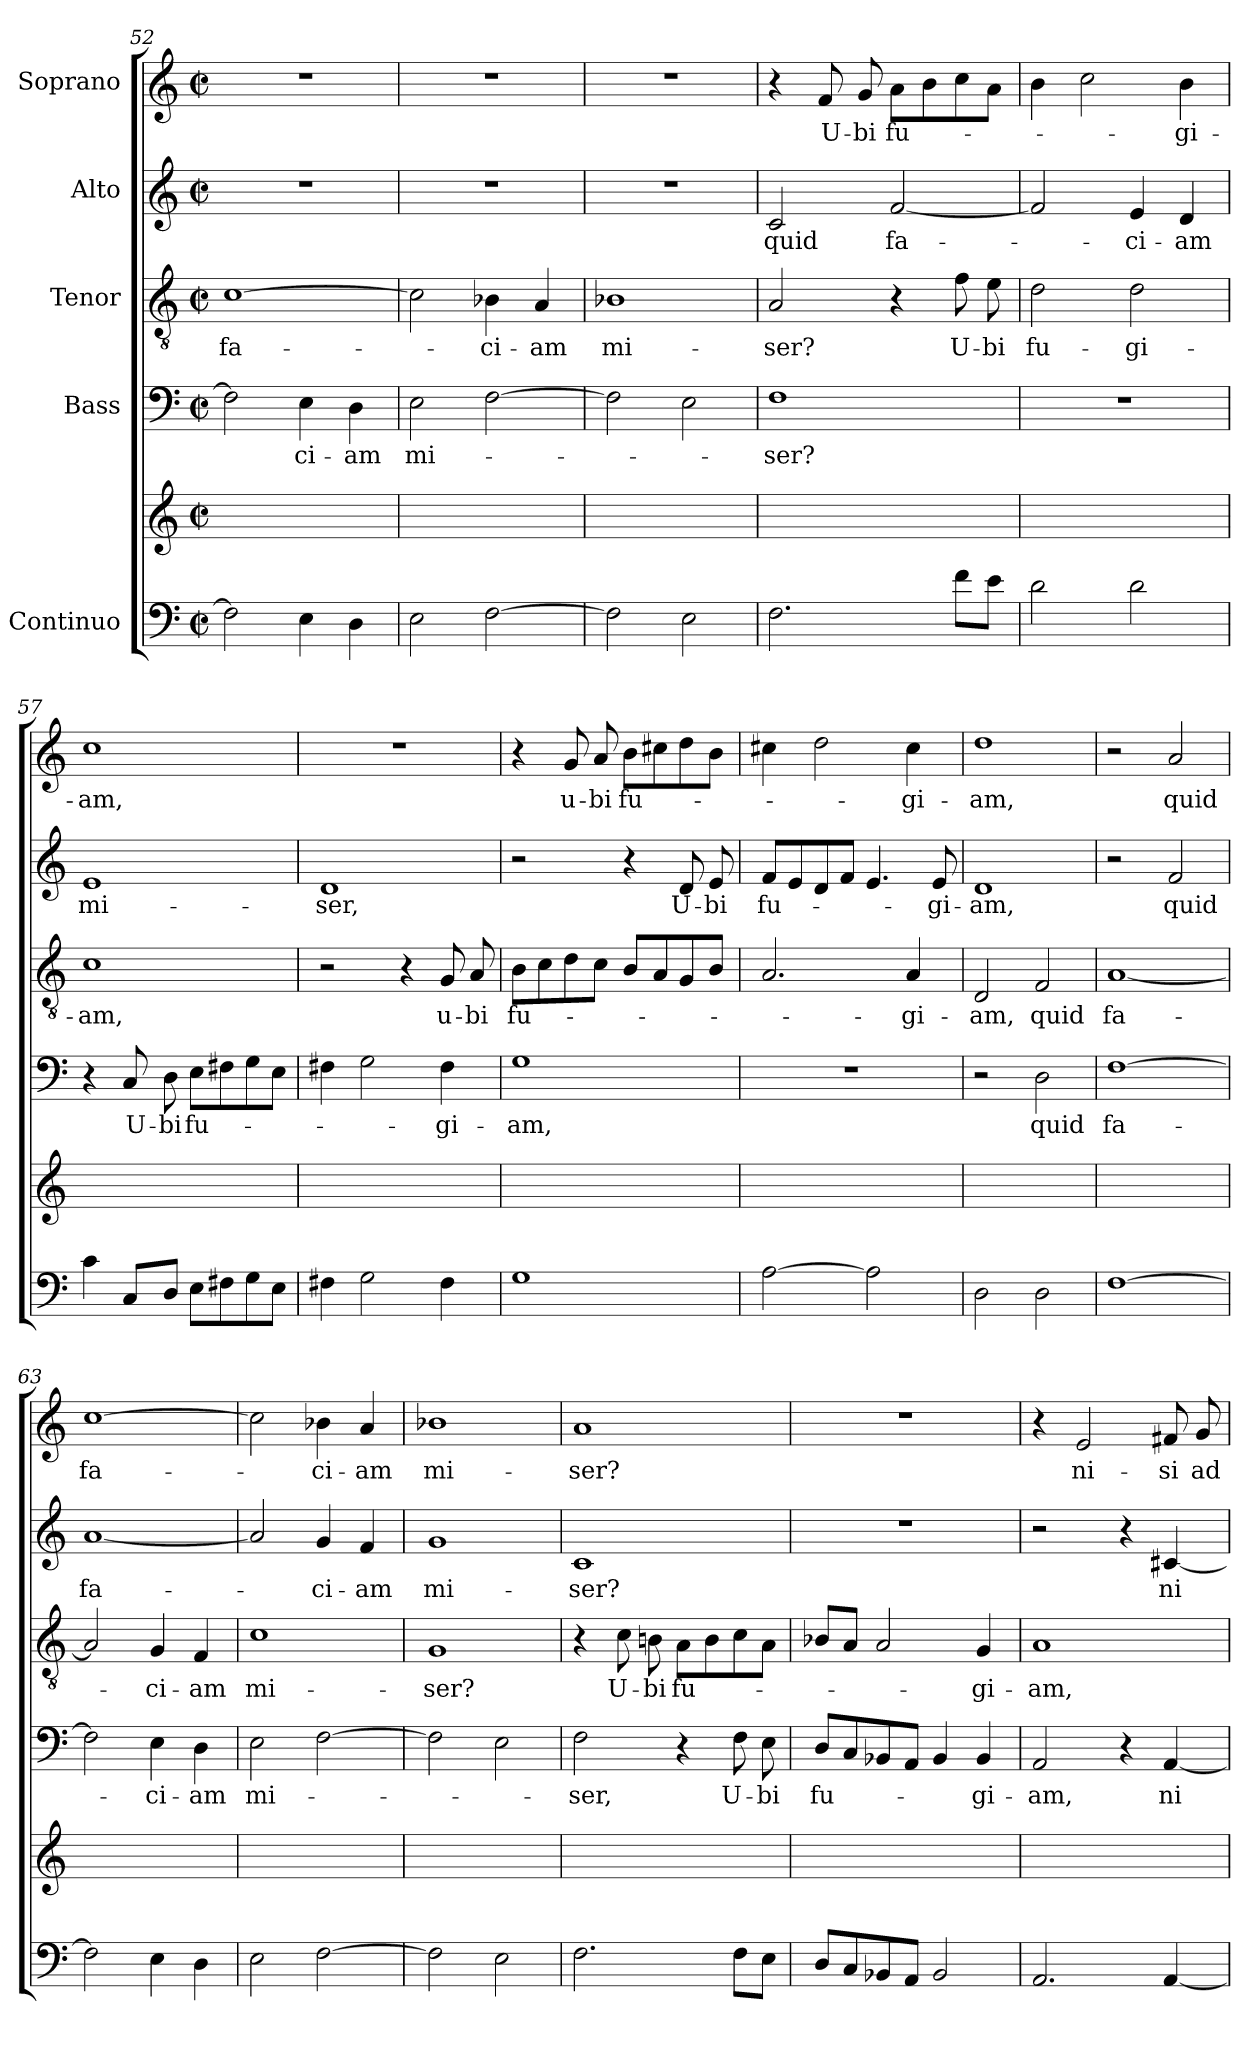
**kern	**kern	**kern	**text	**kern	**text	**kern	**text	**kern	**text
*part5	*part5	*part4	*part4	*part3	*part3	*part2	*part2	*part1	*part1
*staff6	*staff5	*staff4	*staff4	*staff3	*staff3	*staff2	*staff2	*staff1	*staff1
*I"Continuo	*	*I"Bass	*	*I"Tenor	*	*I"Alto	*	*I"Soprano	*
*clefF4	*clefG2	*clefF4	*	*clefGv2	*	*clefG2	*	*clefG2	*
*k[]	*k[]	*k[]	*	*k[]	*	*k[]	*	*k[]	*
*M2/2	*M2/2	*M2/2	*	*M2/2	*	*M2/2	*	*M2/2	*
*met(c|)	*met(c|)	*met(c|)	*	*met(c|)	*	*met(c|)	*	*met(c|)	*
=52	=52	=52	=52	=52	=52	=52	=52	=52	=52
!	!	!	!	!	!LO:LY:b	!	!	!	!
2F\]	1ryy	2F\]	.	[1c	fa-	1r	.	1r	.
!	!	!	!LO:LY:b	!	!	!	!	!	!
4E\	.	4E\	-ci-	.	.	.	.	.	.
!	!	!	!LO:LY:b	!	!	!	!	!	!
4D\	.	4D\	-am	.	.	.	.	.	.
=53	=53	=53	=53	=53	=53	=53	=53	=53	=53
!	!	!	!LO:LY:b	!	!	!	!	!	!
2E\	1ryy	2E\	mi-	2c\]	.	1r	.	1r	.
!	!	!	!	!	!LO:LY:b	!	!	!	!
[2F\	.	[2F\	.	4B-X\	-ci-	.	.	.	.
!	!	!	!	!	!LO:LY:b	!	!	!	!
.	.	.	.	4A/	-am	.	.	.	.
=54	=54	=54	=54	=54	=54	=54	=54	=54	=54
!	!	!	!	!	!LO:LY:b	!	!	!	!
2F\]	1ryy	2F\]	.	1B-X	mi-	1r	.	1r	.
2E\	.	2E\	.	.	.	.	.	.	.
!!LO:LB:g=z
=55	=55	=55	=55	=55	=55	=55	=55	=55	=55
!	!	!	!LO:LY:b	!	!LO:LY:b	!	!LO:LY:b	!	!
2.F\	1ryy	1F	-ser?	2A/	-ser?	2c/	quid	4r	.
!	!	!	!	!	!	!	!	!	!LO:LY:b
.	.	.	.	.	.	.	.	8f/	U-
!	!	!	!	!	!	!	!	!	!LO:LY:b
.	.	.	.	.	.	.	.	8g/	-bi
!	!	!	!	!	!	!	!LO:LY:b	!	!LO:LY:b
.	.	.	.	4r	.	[2f/	fa-	8a\L	fu-
.	.	.	.	.	.	.	.	8b\	.
!	!	!	!	!	!LO:LY:b	!	!	!	!
8f\L	.	.	.	8f\	U-	.	.	8cc\	.
!	!	!	!	!	!LO:LY:b	!	!	!	!
8e\J	.	.	.	8e\	-bi	.	.	8a\J	.
=56	=56	=56	=56	=56	=56	=56	=56	=56	=56
!	!	!	!	!	!LO:LY:b	!	!	!	!
2d\	1ryy	1r	.	2d\	fu-	2f/]	.	4b\	.
.	.	.	.	.	.	.	.	2cc\	.
!	!	!	!	!	!LO:LY:b	!	!LO:LY:b	!	!
2d\	.	.	.	2d\	-gi-	4e/	-ci-	.	.
!	!	!	!	!	!	!	!LO:LY:b	!	!LO:LY:b
.	.	.	.	.	.	4d/	-am	4b\	-gi-
=57	=57	=57	=57	=57	=57	=57	=57	=57	=57
!	!	!	!	!	!LO:LY:b	!	!LO:LY:b	!	!LO:LY:b
4c\	1ryy	4r	.	1c	-am,	1e	mi-	1cc	-am,
!	!	!	!LO:LY:b	!	!	!	!	!	!
8C/L	.	8C/	U-	.	.	.	.	.	.
!	!	!	!LO:LY:b	!	!	!	!	!	!
8D/J	.	8D\	-bi	.	.	.	.	.	.
!	!	!	!LO:LY:b	!	!	!	!	!	!
8E\L	.	8E\L	fu-	.	.	.	.	.	.
8F#X\	.	8F#X\	.	.	.	.	.	.	.
8G\	.	8G\	.	.	.	.	.	.	.
8E\J	.	8E\J	.	.	.	.	.	.	.
=58	=58	=58	=58	=58	=58	=58	=58	=58	=58
!	!	!	!	!	!	!	!LO:LY:b	!	!
4F#X\	1ryy	4F#X\	.	2r	.	1d	-ser,	1r	.
2G\	.	2G\	.	.	.	.	.	.	.
.	.	.	.	4r	.	.	.	.	.
!	!	!	!LO:LY:b	!	!LO:LY:b	!	!	!	!
4F#\	.	4F#\	-gi-	8G/	u-	.	.	.	.
!	!	!	!	!	!LO:LY:b	!	!	!	!
.	.	.	.	8A/	-bi	.	.	.	.
=59	=59	=59	=59	=59	=59	=59	=59	=59	=59
!	!	!	!LO:LY:b	!	!LO:LY:b	!	!	!	!
1G	1ryy	1G	-am,	8B\L	fu-	2r	.	4r	.
.	.	.	.	8c\	.	.	.	.	.
!	!	!	!	!	!	!	!	!	!LO:LY:b
.	.	.	.	8d\	.	.	.	8g/	u-
!	!	!	!	!	!	!	!	!	!LO:LY:b
.	.	.	.	8c\J	.	.	.	8a/	-bi
!	!	!	!	!	!	!	!	!	!LO:LY:b
.	.	.	.	8B/L	.	4r	.	8b\L	fu-
.	.	.	.	8A/	.	.	.	8cc#X\	.
!	!	!	!	!	!	!	!LO:LY:b	!	!
.	.	.	.	8G/	.	8d/	U-	8dd\	.
!	!	!	!	!	!	!	!LO:LY:b	!	!
.	.	.	.	8B/J	.	8e/	-bi	8b\J	.
!!LO:PB:g=z
=60	=60	=60	=60	=60	=60	=60	=60	=60	=60
!	!	!	!	!	!	!	!LO:LY:b	!	!
[2A\	1ryy	1r	.	2.A/	.	8f/L	fu-	4cc#X\	.
.	.	.	.	.	.	8e/	.	.	.
.	.	.	.	.	.	8d/	.	2dd\	.
.	.	.	.	.	.	8f/J	.	.	.
2A\]	.	.	.	.	.	4.e/	.	.	.
!	!	!	!	!	!LO:LY:b	!	!	!	!LO:LY:b
.	.	.	.	4A/	-gi-	.	.	4cc#\	-gi-
!	!	!	!	!	!	!	!LO:LY:b	!	!
.	.	.	.	.	.	8e/	-gi-	.	.
=61	=61	=61	=61	=61	=61	=61	=61	=61	=61
!	!	!	!	!	!LO:LY:b	!	!LO:LY:b	!	!LO:LY:b
2D\	1ryy	2r	.	2D/	-am,	1d	-am,	1dd	-am,
!	!	!	!LO:LY:b	!	!LO:LY:b	!	!	!	!
2D\	.	2D\	quid	2F/	quid	.	.	.	.
=62	=62	=62	=62	=62	=62	=62	=62	=62	=62
!	!	!	!LO:LY:b	!	!LO:LY:b	!	!	!	!
[1F	1ryy	[1F	fa-	[1A	fa-	2r	.	2r	.
!	!	!	!	!	!	!	!LO:LY:b	!	!LO:LY:b
.	.	.	.	.	.	2f/	quid	2a/	quid
=63	=63	=63	=63	=63	=63	=63	=63	=63	=63
!	!	!	!	!	!	!	!LO:LY:b	!	!LO:LY:b
2F\]	1ryy	2F\]	.	2A/]	.	[1a	fa-	[1cc	fa-
!	!	!	!LO:LY:b	!	!LO:LY:b	!	!	!	!
4E\	.	4E\	-ci-	4G/	-ci-	.	.	.	.
!	!	!	!LO:LY:b	!	!LO:LY:b	!	!	!	!
4D\	.	4D\	-am	4F/	-am	.	.	.	.
=64	=64	=64	=64	=64	=64	=64	=64	=64	=64
!	!	!	!LO:LY:b	!	!LO:LY:b	!	!	!	!
2E\	1ryy	2E\	mi-	1c	mi-	2a/]	.	2cc\]	.
!	!	!	!	!	!	!	!LO:LY:b	!	!LO:LY:b
[2F\	.	[2F\	.	.	.	4g/	-ci-	4b-X\	-ci-
!	!	!	!	!	!	!	!LO:LY:b	!	!LO:LY:b
.	.	.	.	.	.	4f/	-am	4a/	-am
=65	=65	=65	=65	=65	=65	=65	=65	=65	=65
!	!	!	!	!	!LO:LY:b	!	!LO:LY:b	!	!LO:LY:b
2F\]	1ryy	2F\]	.	1G	-ser?	1g	mi-	1b-X	mi-
2E\	.	2E\	.	.	.	.	.	.	.
=66	=66	=66	=66	=66	=66	=66	=66	=66	=66
!	!	!	!LO:LY:b	!	!	!	!LO:LY:b	!	!LO:LY:b
2.F\	1ryy	2F\	-ser,	4r	.	1c	-ser?	1a	-ser?
!	!	!	!	!	!LO:LY:b	!	!	!	!
.	.	.	.	8c\	U-	.	.	.	.
!	!	!	!	!	!LO:LY:b	!	!	!	!
.	.	.	.	8Bni\	-bi	.	.	.	.
!	!	!	!	!	!LO:LY:b	!	!	!	!
.	.	4r	.	8A\L	fu-	.	.	.	.
.	.	.	.	8B\	.	.	.	.	.
!	!	!	!LO:LY:b	!	!	!	!	!	!
8F\L	.	8F\	U-	8c\	.	.	.	.	.
!	!	!	!LO:LY:b	!	!	!	!	!	!
8E\J	.	8E\	-bi	8A\J	.	.	.	.	.
!!LO:LB:g=z
=67	=67	=67	=67	=67	=67	=67	=67	=67	=67
!	!	!	!LO:LY:b	!	!	!	!	!	!
8D/L	1ryy	8D/L	fu-	8B-X/L	.	1r	.	1r	.
8C/	.	8C/	.	8A/J	.	.	.	.	.
8BB-X/	.	8BB-X/	.	2A/	.	.	.	.	.
8AA/J	.	8AA/J	.	.	.	.	.	.	.
2BB-/	.	4BB-/	.	.	.	.	.	.	.
!	!	!	!LO:LY:b	!	!LO:LY:b	!	!	!	!
.	.	4BB-/	-gi-	4G/	-gi-	.	.	.	.
=68	=68	=68	=68	=68	=68	=68	=68	=68	=68
!	!	!	!LO:LY:b	!	!LO:LY:b	!	!	!	!
2.AA/	1ryy	2AA/	-am,	1A	-am,	2r	.	4r	.
!	!	!	!	!	!	!	!	!	!LO:LY:b
.	.	.	.	.	.	.	.	2e/	ni-
.	.	4r	.	.	.	4r	.	.	.
!	!	!	!LO:LY:b	!	!	!	!LO:LY:b	!	!LO:LY:b
[4AA/	.	[4AA/	ni-	.	.	[4c#X/	ni-	8f#X/	-si
!	!	!	!	!	!	!	!	!	!LO:LY:b
.	.	.	.	.	.	.	.	8g/	ad-
=	=	=	=	=	=	=	=	=	=
*-	*-	*-	*-	*-	*-	*-	*-	*-	*-
